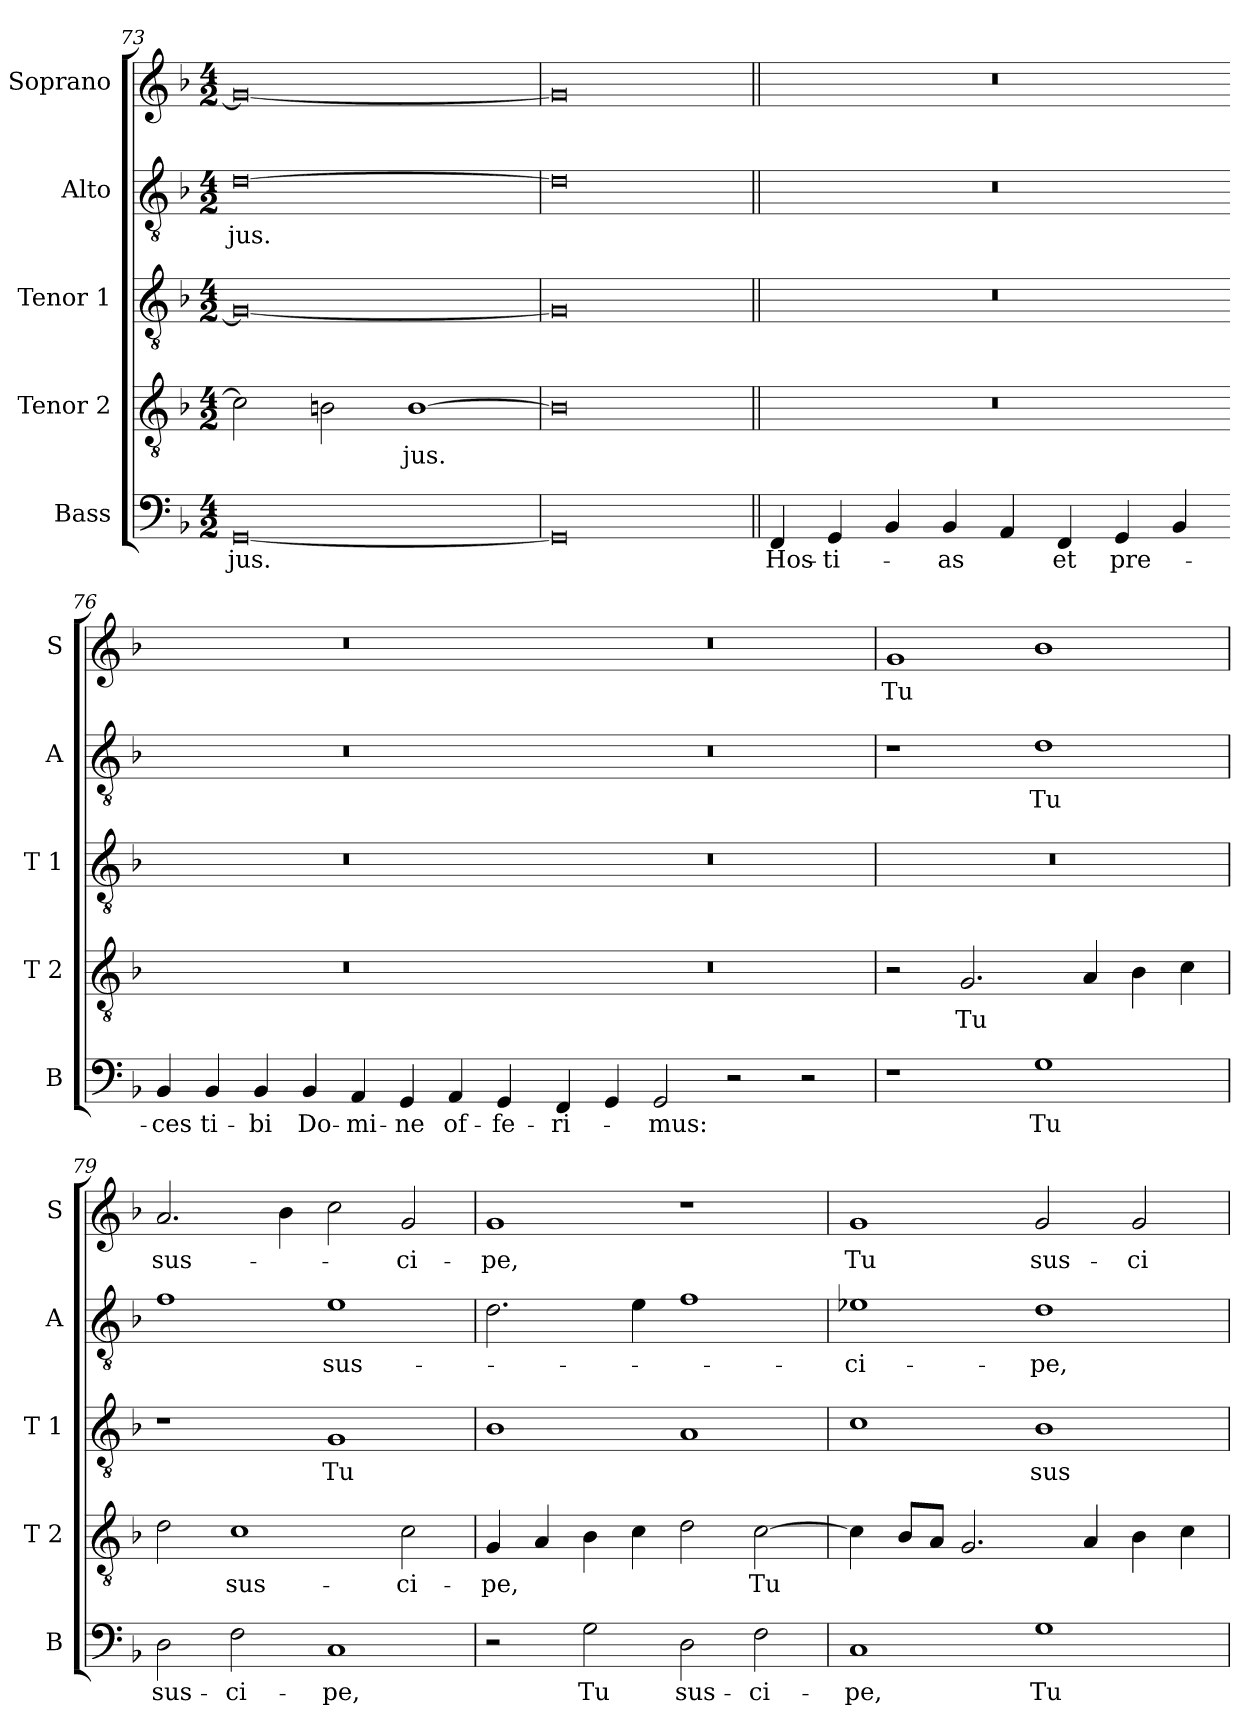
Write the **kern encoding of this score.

**kern	**text	**kern	**text	**kern	**text	**kern	**text	**kern	**text
*part5	*part5	*part4	*part4	*part3	*part3	*part2	*part2	*part1	*part1
*staff5	*staff5	*staff4	*staff4	*staff3	*staff3	*staff2	*staff2	*staff1	*staff1
*I"Bass	*	*I"Tenor 2	*	*I"Tenor 1	*	*I"Alto	*	*I"Soprano	*
*I'B	*	*I'T 2	*	*I'T 1	*	*I'A	*	*I'S	*
*clefF4	*	*clefGv2	*	*clefGv2	*	*clefGv2	*	*clefG2	*
*k[b-]	*	*k[b-]	*	*k[b-]	*	*k[b-]	*	*k[b-]	*
*F:	*	*F:	*	*F:	*	*F:	*	*F:	*
*M4/2	*	*M4/2	*	*M4/2	*	*M4/2	*	*M4/2	*
=73	=73	=73	=73	=73	=73	=73	=73	=73	=73
!	!LO:LY:b	!	!	!	!	!	!LO:LY:b	!	!
[0GG	-jus.	2c\]	.	0G_	.	[0d	-jus.	0g_	.
.	.	2Bn\	.	.	.	.	.	.	.
!	!	!	!LO:LY:b	!	!	!	!	!	!
.	.	[1B	-jus.	.	.	.	.	.	.
=74	=74	=74	=74	=74	=74	=74	=74	=74	=74
0GG]	.	0B]	.	0G]	.	0d]	.	0g]	.
=75||	=75||	=75||	=75||	=75||	=75||	=75||	=75||	=75||	=75||
!	!LO:LY:b	!	!	!	!	!	!	!	!
4FF/	Hos-	0r	.	0r	.	0r	.	0r	.
!	!LO:LY:b	!	!	!	!	!	!	!	!
4GG/	-ti-	.	.	.	.	.	.	.	.
4BB-/	.	.	.	.	.	.	.	.	.
!	!LO:LY:b	!	!	!	!	!	!	!	!
4BB-/	-as	.	.	.	.	.	.	.	.
4AA/	.	.	.	.	.	.	.	.	.
!	!LO:LY:b	!	!	!	!	!	!	!	!
4FF/	et	.	.	.	.	.	.	.	.
!	!LO:LY:b	!	!	!	!	!	!	!	!
4GG/	pre-	.	.	.	.	.	.	.	.
4BB-/	.	.	.	.	.	.	.	.	.
!!LO:LB:g=z
=76-	=76-	=76-	=76-	=76-	=76-	=76-	=76-	=76-	=76-
!	!LO:LY:b	!	!	!	!	!	!	!	!
4BB-/	-ces	0r	.	0r	.	0r	.	0r	.
!	!LO:LY:b	!	!	!	!	!	!	!	!
4BB-/	ti-	.	.	.	.	.	.	.	.
!	!LO:LY:b	!	!	!	!	!	!	!	!
4BB-/	-bi	.	.	.	.	.	.	.	.
!	!LO:LY:b	!	!	!	!	!	!	!	!
4BB-/	Do-	.	.	.	.	.	.	.	.
!	!LO:LY:b	!	!	!	!	!	!	!	!
4AA/	-mi-	.	.	.	.	.	.	.	.
!	!LO:LY:b	!	!	!	!	!	!	!	!
4GG/	-ne	.	.	.	.	.	.	.	.
!	!LO:LY:b	!	!	!	!	!	!	!	!
4AA/	of-	.	.	.	.	.	.	.	.
!	!LO:LY:b	!	!	!	!	!	!	!	!
4GG/	-fe-	.	.	.	.	.	.	.	.
=77-	=77-	=77-	=77-	=77-	=77-	=77-	=77-	=77-	=77-
!	!LO:LY:b	!	!	!	!	!	!	!	!
4FF/	-ri-	0r	.	0r	.	0r	.	0r	.
4GG/	.	.	.	.	.	.	.	.	.
!	!LO:LY:b	!	!	!	!	!	!	!	!
2GG/	-mus:	.	.	.	.	.	.	.	.
2r	.	.	.	.	.	.	.	.	.
2r	.	.	.	.	.	.	.	.	.
=78	=78	=78	=78	=78	=78	=78	=78	=78	=78
!	!	!	!	!	!	!	!	!	!LO:LY:b
1r	.	2r	.	0r	.	1r	.	1g	Tu
!	!	!	!LO:LY:b	!	!	!	!	!	!
.	.	2.G/	Tu	.	.	.	.	.	.
!	!LO:LY:b	!	!	!	!	!	!LO:LY:b	!	!
1G	Tu	.	.	.	.	1d	Tu	1b-	.
.	.	4A/	.	.	.	.	.	.	.
.	.	4B-\	.	.	.	.	.	.	.
.	.	4c\	.	.	.	.	.	.	.
=79	=79	=79	=79	=79	=79	=79	=79	=79	=79
!	!LO:LY:b	!	!	!	!	!	!	!	!LO:LY:b
2D\	sus-	2d\	.	1r	.	1f	.	2.a/	sus-
!	!LO:LY:b	!	!LO:LY:b	!	!	!	!	!	!
2F\	-ci-	1c	sus-	.	.	.	.	.	.
.	.	.	.	.	.	.	.	4b-\	.
!	!LO:LY:b	!	!	!	!LO:LY:b	!	!LO:LY:b	!	!
1C	-pe,	.	.	1G	Tu	1e	sus-	2cc\	.
!	!	!	!LO:LY:b	!	!	!	!	!	!LO:LY:b
.	.	2c\	-ci-	.	.	.	.	2g/	-ci-
=80	=80	=80	=80	=80	=80	=80	=80	=80	=80
!	!	!	!LO:LY:b	!	!	!	!	!	!LO:LY:b
2r	.	4G/	-pe,	1B-	.	2.d\	.	1g	-pe,
.	.	4A/	.	.	.	.	.	.	.
!	!LO:LY:b	!	!	!	!	!	!	!	!
2G\	Tu	4B-\	.	.	.	.	.	.	.
.	.	4c\	.	.	.	4e\	.	.	.
!	!LO:LY:b	!	!	!	!	!	!	!	!
2D\	sus-	2d\	.	1A	.	1f	.	1r	.
!	!LO:LY:b	!	!LO:LY:b	!	!	!	!	!	!
2F\	-ci-	[2c\	Tu	.	.	.	.	.	.
!!LO:LB:g=z
=81	=81	=81	=81	=81	=81	=81	=81	=81	=81
!	!LO:LY:b	!	!	!	!	!	!LO:LY:b	!	!LO:LY:b
1C	-pe,	4c\]	.	1c	.	1e-X	-ci-	1g	Tu
.	.	8B-/L	.	.	.	.	.	.	.
.	.	8A/J	.	.	.	.	.	.	.
.	.	2.G/	.	.	.	.	.	.	.
!	!LO:LY:b	!	!	!	!LO:LY:b	!	!LO:LY:b	!	!LO:LY:b
1G	Tu	.	.	1B-	sus-	1d	-pe,	2g/	sus-
.	.	4A/	.	.	.	.	.	.	.
!	!	!	!	!	!	!	!	!	!LO:LY:b
.	.	4B-\	.	.	.	.	.	2g/	-ci-
.	.	4c\	.	.	.	.	.	.	.
=	=	=	=	=	=	=	=	=	=
*-	*-	*-	*-	*-	*-	*-	*-	*-	*-
